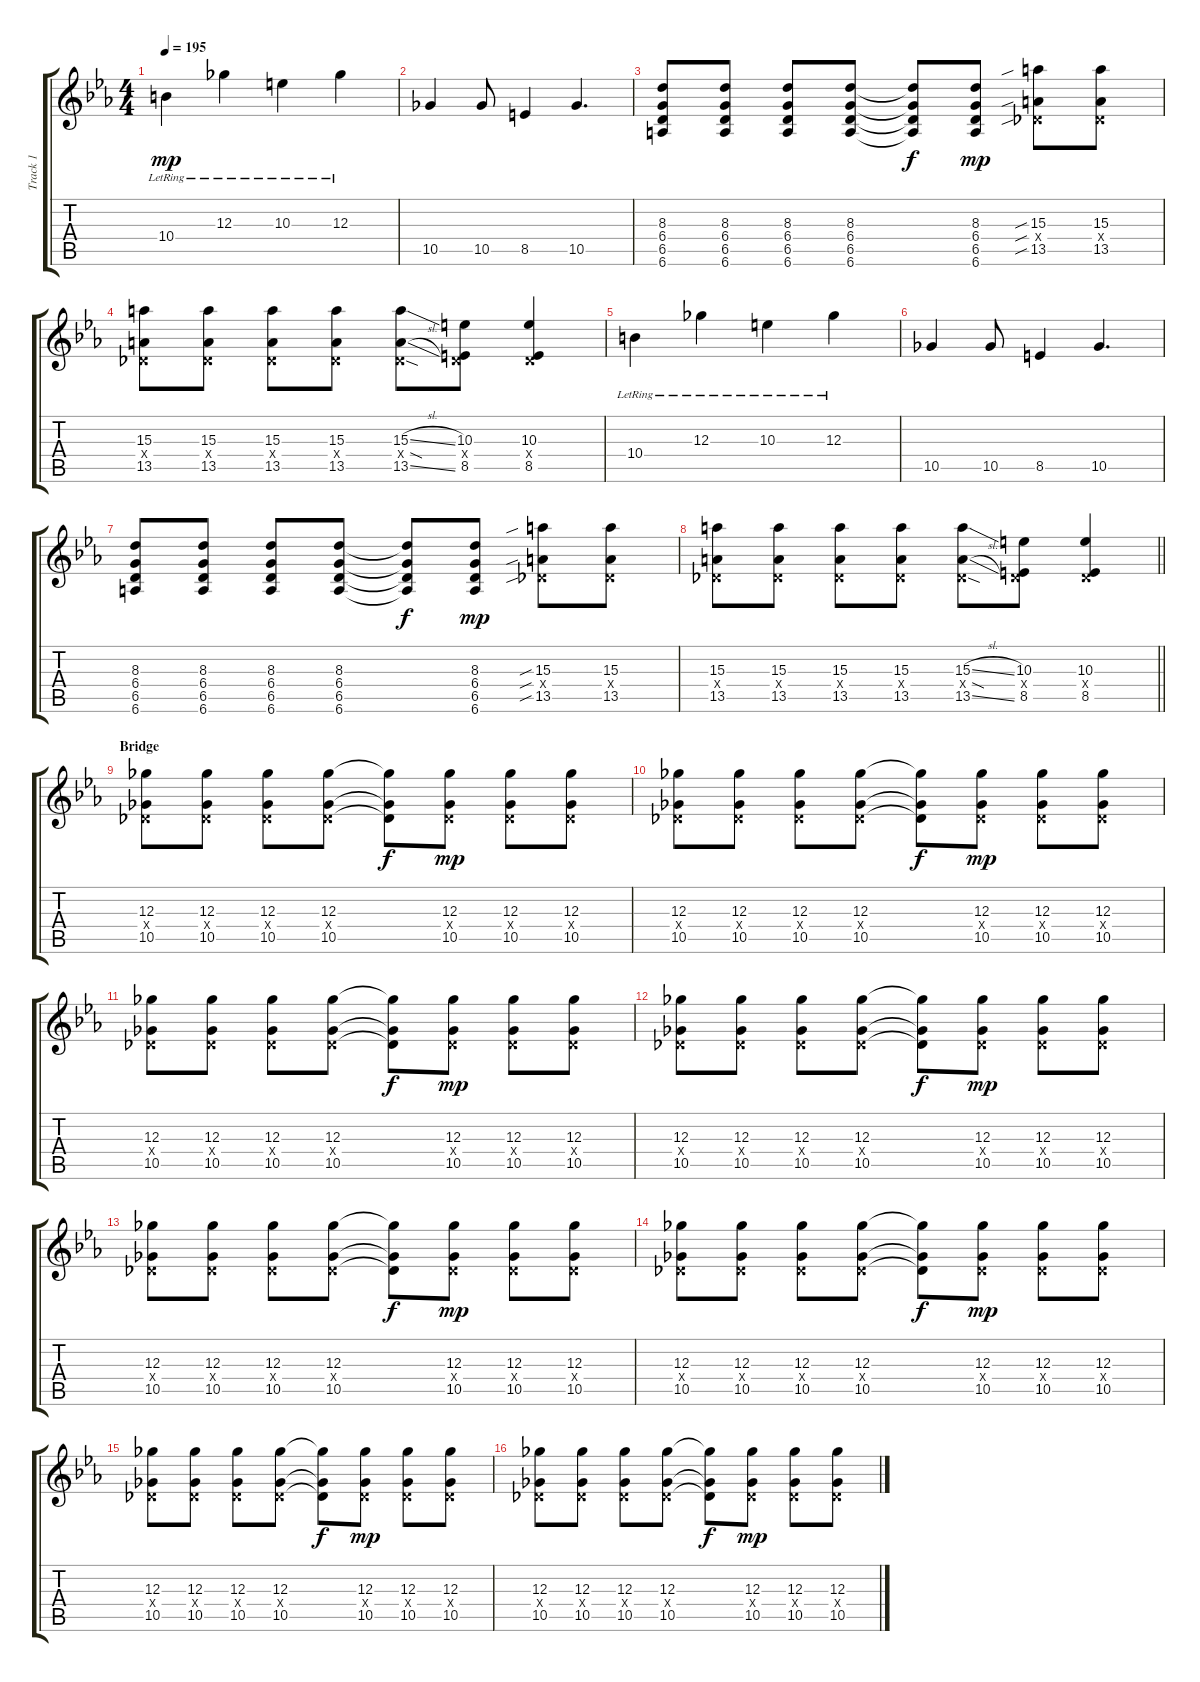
\track ("Track 1" "Track 1") {instrument distortionguitar}
\staff {score tabs}
\tuning (Eb4 Bb3 Gb3 Db3 Ab2 Eb2) {hide}
\ts (4 4)
\tempo 195
\clef g2
\ks eb
10.4{lr}.4{dy mp} 12.3{lr}.4 10.3{lr}.4 12.3{lr}.4 |
10.5.4 10.5.8 8.5.4 10.5.4{d} |
(8.3 6.4 6.5 6.6).8 (8.3 6.4 6.5 6.6).8 (8.3 6.4 6.5 6.6).8 (8.3 6.4 6.5 6.6).8 (8.3{t} 6.4{t} 6.5{t} 6.6{t}).8{dy f} (8.3 6.4 6.5 6.6).8{dy mp} (15.3{sib} 0.4{sib x} 13.5{sib}).8 (15.3 0.4{x} 13.5).8 |
(15.3 0.4{x} 13.5).8 (15.3 0.4{x} 13.5).8 (15.3 0.4{x} 13.5).8 (15.3 0.4{x} 13.5).8 (15.3{sl} 0.4{sod x} 13.5{sl}).8 (10.3 0.4{x} 8.5).8 (10.3 0.4{x} 8.5).4 |
10.4{lr}.4 12.3{lr}.4 10.3{lr}.4 12.3{lr}.4 |
10.5.4 10.5.8 8.5.4 10.5.4{d} |
(8.3 6.4 6.5 6.6).8 (8.3 6.4 6.5 6.6).8 (8.3 6.4 6.5 6.6).8 (8.3 6.4 6.5 6.6).8 (8.3{t} 6.4{t} 6.5{t} 6.6{t}).8{dy f} (8.3 6.4 6.5 6.6).8{dy mp} (15.3{sib} 0.4{sib x} 13.5{sib}).8 (15.3 0.4{x} 13.5).8 |
\barLineRight lightlight
(15.3 0.4{x} 13.5).8 (15.3 0.4{x} 13.5).8 (15.3 0.4{x} 13.5).8 (15.3 0.4{x} 13.5).8 (15.3{sl} 0.4{sod x} 13.5{sl}).8 (10.3 0.4{x} 8.5).8 (10.3 0.4{x} 8.5).4 |
\section ("" "Bridge")
(12.3 0.4{x} 10.5).8 (12.3 0.4{x} 10.5).8 (12.3 0.4{x} 10.5).8 (12.3 0.4{x} 10.5).8 (12.3{t} 0.4{t} 10.5{t}).8{dy f} (12.3 0.4{x} 10.5).8{dy mp} (12.3 0.4{x} 10.5).8 (12.3 0.4{x} 10.5).8 |
(12.3 0.4{x} 10.5).8 (12.3 0.4{x} 10.5).8 (12.3 0.4{x} 10.5).8 (12.3 0.4{x} 10.5).8 (12.3{t} 0.4{t} 10.5{t}).8{dy f} (12.3 0.4{x} 10.5).8{dy mp} (12.3 0.4{x} 10.5).8 (12.3 0.4{x} 10.5).8 |
(12.3 0.4{x} 10.5).8 (12.3 0.4{x} 10.5).8 (12.3 0.4{x} 10.5).8 (12.3 0.4{x} 10.5).8 (12.3{t} 0.4{t} 10.5{t}).8{dy f} (12.3 0.4{x} 10.5).8{dy mp} (12.3 0.4{x} 10.5).8 (12.3 0.4{x} 10.5).8 |
(12.3 0.4{x} 10.5).8 (12.3 0.4{x} 10.5).8 (12.3 0.4{x} 10.5).8 (12.3 0.4{x} 10.5).8 (12.3{t} 0.4{t} 10.5{t}).8{dy f} (12.3 0.4{x} 10.5).8{dy mp} (12.3 0.4{x} 10.5).8 (12.3 0.4{x} 10.5).8 |
(12.3 0.4{x} 10.5).8 (12.3 0.4{x} 10.5).8 (12.3 0.4{x} 10.5).8 (12.3 0.4{x} 10.5).8 (12.3{t} 0.4{t} 10.5{t}).8{dy f} (12.3 0.4{x} 10.5).8{dy mp} (12.3 0.4{x} 10.5).8 (12.3 0.4{x} 10.5).8 |
(12.3 0.4{x} 10.5).8 (12.3 0.4{x} 10.5).8 (12.3 0.4{x} 10.5).8 (12.3 0.4{x} 10.5).8 (12.3{t} 0.4{t} 10.5{t}).8{dy f} (12.3 0.4{x} 10.5).8{dy mp} (12.3 0.4{x} 10.5).8 (12.3 0.4{x} 10.5).8 |
(12.3 0.4{x} 10.5).8 (12.3 0.4{x} 10.5).8 (12.3 0.4{x} 10.5).8 (12.3 0.4{x} 10.5).8 (12.3{t} 0.4{t} 10.5{t}).8{dy f} (12.3 0.4{x} 10.5).8{dy mp} (12.3 0.4{x} 10.5).8 (12.3 0.4{x} 10.5).8 |
(12.3 0.4{x} 10.5).8 (12.3 0.4{x} 10.5).8 (12.3 0.4{x} 10.5).8 (12.3 0.4{x} 10.5).8 (12.3{t} 0.4{t} 10.5{t}).8{dy f} (12.3 0.4{x} 10.5).8{dy mp} (12.3 0.4{x} 10.5).8 (12.3 0.4{x} 10.5).8
